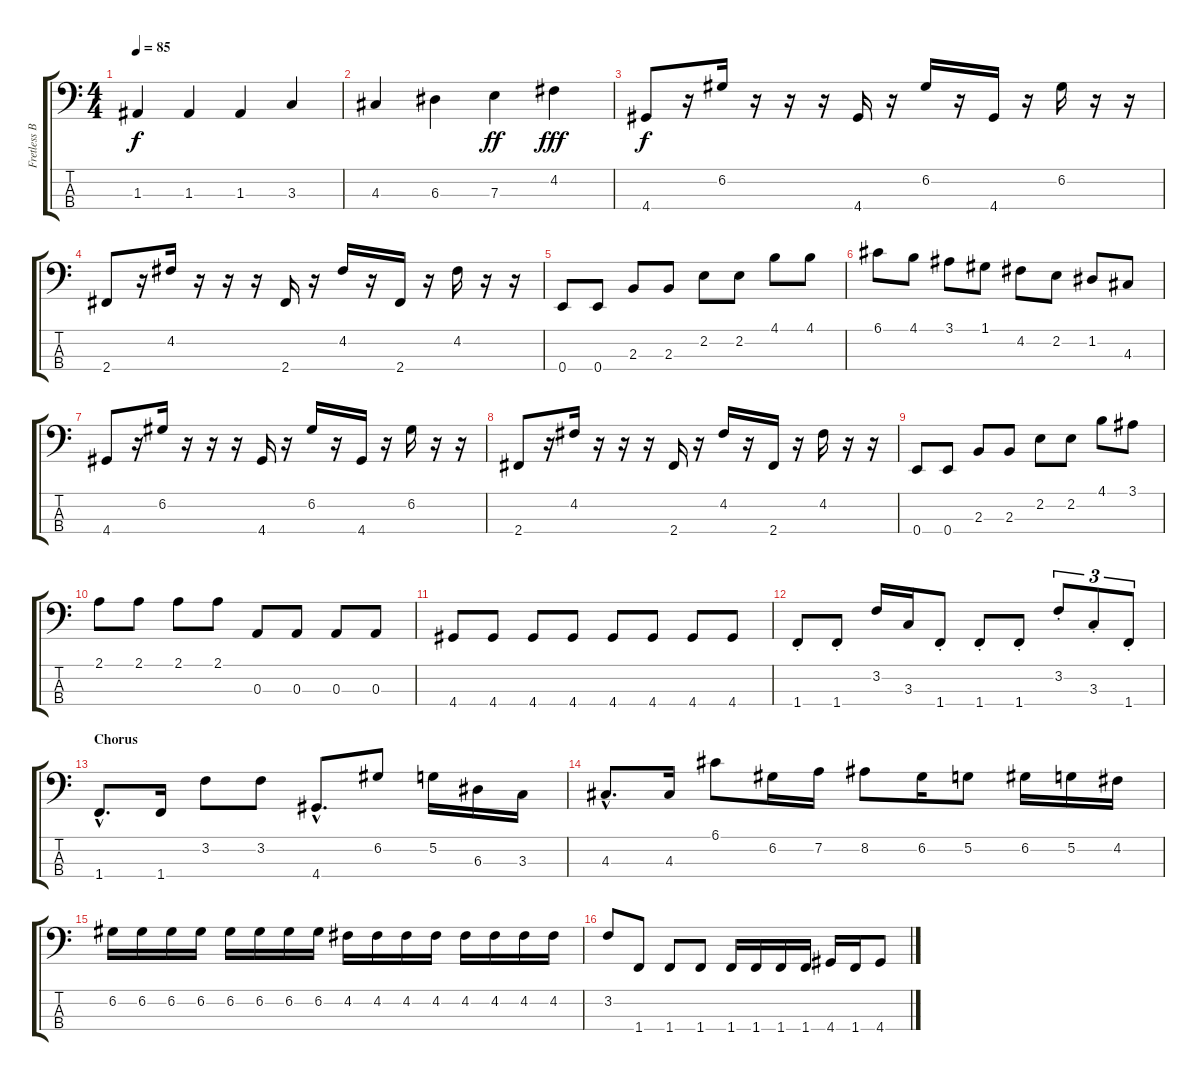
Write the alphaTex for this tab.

\track ("Fretless Bass" "Fretless B") {instrument fretlessbass}
\staff {score tabs}
\tuning (G2 D2 A1 E1) {hide}
\ts (4 4)
\tempo 85
\clef f4
\ks c
1.3.4{dy f} 1.3.4 1.3.4 3.3.4 |
4.3.4 6.3.4 7.3.4{dy ff} 4.2.4{dy fff} |
4.4.8{dy f} r.16 6.2.16 r.16 r.16 r.16 4.4.16 r.16 6.2.16 r.16 4.4.16 r.16 6.2.16 r.16 r.16 |
2.4.8 r.16 4.2.16 r.16 r.16 r.16 2.4.16 r.16 4.2.16 r.16 2.4.16 r.16 4.2.16 r.16 r.16 |
0.4.8 0.4.8 2.3.8 2.3.8 2.2.8 2.2.8 4.1.8 4.1.8 |
6.1.8 4.1.8 3.1.8 1.1.8 4.2.8 2.2.8 1.2.8 4.3.8 |
4.4.8 r.16 6.2.16 r.16 r.16 r.16 4.4.16 r.16 6.2.16 r.16 4.4.16 r.16 6.2.16 r.16 r.16 |
2.4.8 r.16 4.2.16 r.16 r.16 r.16 2.4.16 r.16 4.2.16 r.16 2.4.16 r.16 4.2.16 r.16 r.16 |
0.4.8 0.4.8 2.3.8 2.3.8 2.2.8 2.2.8 4.1.8 3.1.8 |
2.1.8 2.1.8 2.1.8 2.1.8 0.3.8 0.3.8 0.3.8 0.3.8 |
4.4.8 4.4.8 4.4.8 4.4.8 4.4.8 4.4.8 4.4.8 4.4.8 |
1.4{st}.8 1.4{st}.8 3.2.16 3.3.16 1.4{st}.8 1.4{st}.8 1.4{st}.8 3.2{st}.8{tu (3 2)} 3.3{st}.8{tu (3 2)} 1.4{st}.8{tu (3 2)} |
\section ("" "Chorus")
1.4{hac}.8{d} 1.4.16 3.2.8 3.2.8 4.4{hac}.8{d} 6.2.8 5.2.16 6.3.16 3.3.16 |
4.3{hac}.8{d} 4.3.16 6.1.8 6.2.16 7.2.16 8.2.8 6.2.16 5.2.8 6.2.16 5.2.16 4.2.16 |
6.2.16 6.2.16 6.2.16 6.2.16 6.2.16 6.2.16 6.2.16 6.2.16 4.2.16 4.2.16 4.2.16 4.2.16 4.2.16 4.2.16 4.2.16 4.2.16 |
3.2.8 1.4.8 1.4.8 1.4.8 1.4.16 1.4.16 1.4.16 1.4.16 4.4.16 1.4.16 4.4.8
